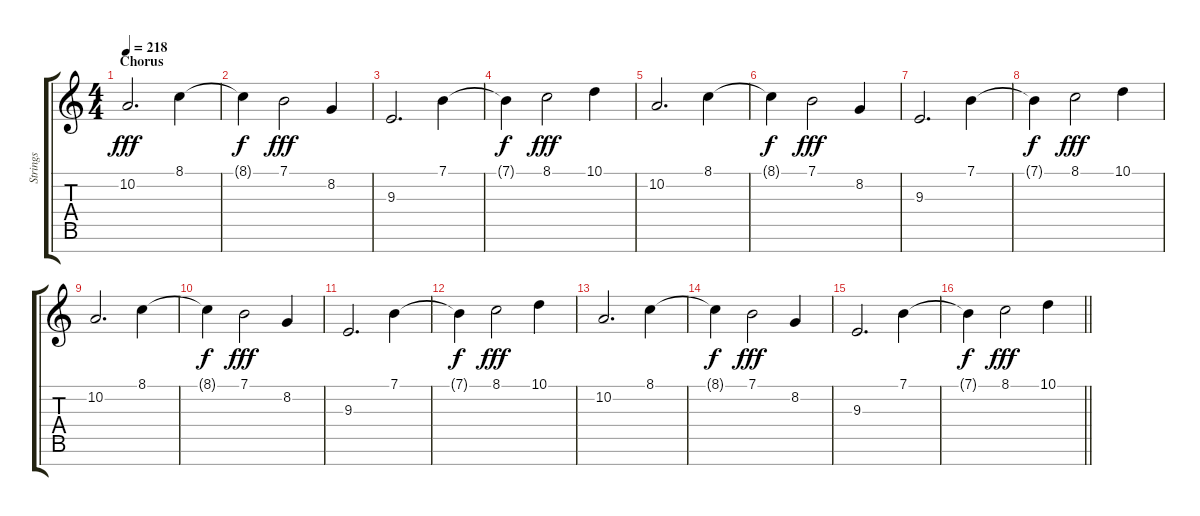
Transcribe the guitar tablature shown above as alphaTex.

\track ("Strings" "Strings") {instrument stringensemble1}
\staff {score tabs}
\tuning (E4 B3 G3 D3 A2 E2 B1) {hide}
\ts (4 4)
\section ("" "Chorus")
\tempo 218
\clef g2
\ks c
10.2.2{d dy fff} 8.1.4 |
8.1{t}.4{dy f} 7.1.2{dy fff} 8.2.4 |
9.3.2{d} 7.1.4 |
7.1{t}.4{dy f} 8.1.2{dy fff} 10.1.4 |
10.2.2{d} 8.1.4 |
8.1{t}.4{dy f} 7.1.2{dy fff} 8.2.4 |
9.3.2{d} 7.1.4 |
7.1{t}.4{dy f} 8.1.2{dy fff} 10.1.4 |
10.2.2{d} 8.1.4 |
8.1{t}.4{dy f} 7.1.2{dy fff} 8.2.4 |
9.3.2{d} 7.1.4 |
7.1{t}.4{dy f} 8.1.2{dy fff} 10.1.4 |
10.2.2{d} 8.1.4 |
8.1{t}.4{dy f} 7.1.2{dy fff} 8.2.4 |
9.3.2{d} 7.1.4 |
\barLineRight lightlight
7.1{t}.4{dy f} 8.1.2{dy fff} 10.1.4
